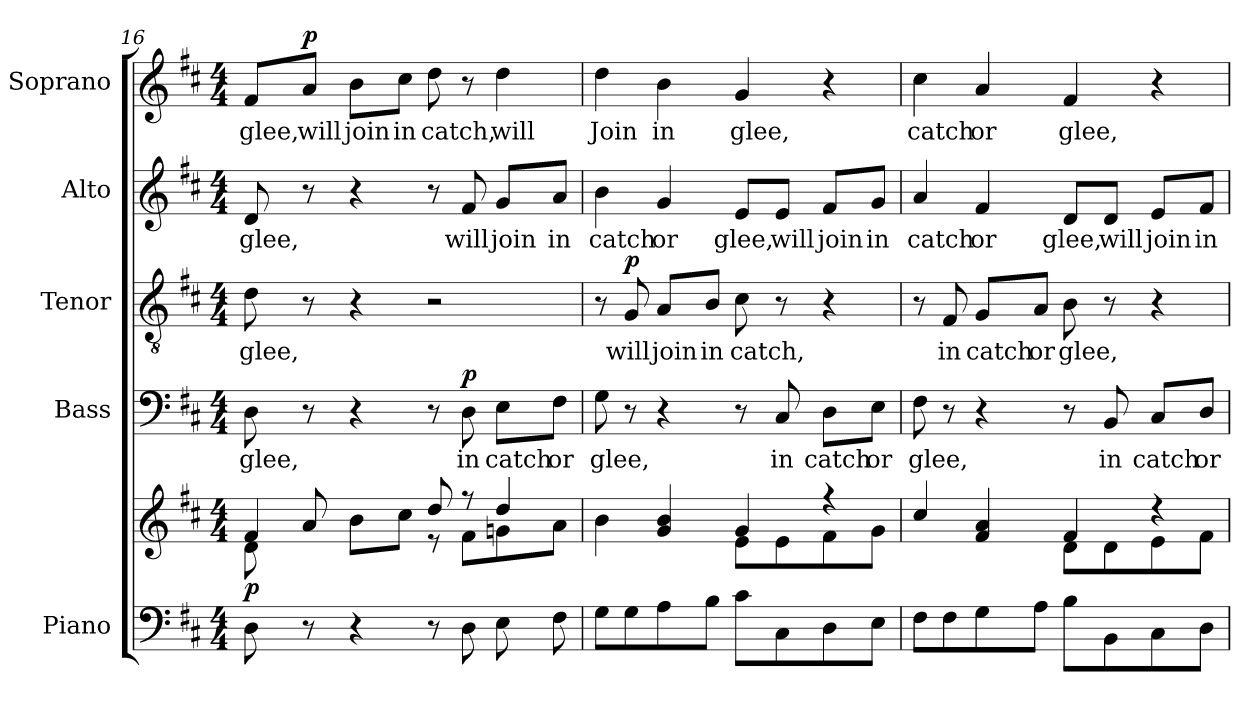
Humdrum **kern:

**kern	**kern	**dynam	**kern	**text	**dynam	**kern	**text	**dynam	**kern	**text	**kern	**text	**dynam
*part5	*part5	*part5	*part4	*part4	*part4	*part3	*part3	*part3	*part2	*part2	*part1	*part1	*part1
*staff6	*staff5	*staff5/6	*staff4	*staff4	*staff4	*staff3	*staff3	*staff3	*staff2	*staff2	*staff1	*staff1	*staff1
*I"Piano	*	*	*I"Bass	*	*	*I"Tenor	*	*	*I"Alto	*	*I"Soprano	*	*
*I'Pno.	*	*	*I'B.	*	*	*I'T.	*	*	*I'A.	*	*I'S.	*	*
*clefF4	*clefG2	*	*clefF4	*	*	*clefGv2	*	*	*clefG2	*	*clefG2	*	*
*	*	*	*	*	*	*ITrd7c12	*	*	*	*	*	*	*
*k[f#c#]	*k[f#c#]	*	*k[f#c#]	*	*	*k[f#c#]	*	*	*k[f#c#]	*	*k[f#c#]	*	*
*D:	*D:	*	*D:	*	*	*D:	*	*	*D:	*	*D:	*	*
*M4/4	*M4/4	*	*M4/4	*	*	*M4/4	*	*	*M4/4	*	*M4/4	*	*
=16	=16	=16	=16	=16	=16	=16	=16	=16	=16	=16	=16	=16	=16
*	*^	*	*	*	*	*	*	*	*	*	*	*	*
*	*	*^	*	*	*	*	*	*	*	*	*	*	*	*
!	!	!	!	!	!	!LO:LY:b:color=#000000	!	!	!	!	!	!	!	!	!
!	!	!	!	!	!	!	!	!	!LO:LY:b:color=#000000	!	!	!	!	!	!
!	!	!	!	!	!	!	!	!	!	!	!	!LO:LY:b:color=#000000	!	!	!
!	!	!	!	!	!	!	!	!	!	!	!	!	!	!LO:LY:b:color=#000000	!
8Di\	4f#i/	8di\	8ryy	p	8Di\	glee,	.	8Di\	glee,	.	8di/	glee,	8f#i/L	glee,	.
!	!	!	!	!	!	!	!	!	!	!	!	!	!	!LO:LY:b:color=#000000	!
8r	.	8ryy	8ai/	.	8r	.	.	8r	.	.	8r	.	8ai/J	will	p
!	!	!	!	!	!	!	!	!	!	!	!	!	!	!LO:LY:b:color=#000000	!
4r	4ryy	8bi\L	4ryy	.	4r	.	.	4r	.	.	4r	.	8bi\L	join	.
!	!	!	!	!	!	!	!	!	!	!	!	!	!	!LO:LY:b:color=#000000	!
.	.	8cc#i\J	.	.	.	.	.	.	.	.	.	.	8cc#i\J	in	.
!	!	!	!	!	!	!	!	!	!	!	!	!	!	!LO:LY:b:color=#000000	!
8r	8ddi/	2ryy	8r	.	8r	.	.	2r	.	.	8r	.	8ddi\	catch,	.
!	!	!	!	!	!	!LO:LY:b:color=#000000	!	!	!	!	!	!	!	!	!
!	!	!	!	!	!	!	!	!	!	!	!	!LO:LY:b:color=#000000	!	!	!
8Di\	8r	.	8f#i\L	.	8Di\	in	p	.	.	.	8f#i/	will	8r	.	.
!	!	!	!	!	!	!LO:LY:b:color=#000000	!	!	!	!	!	!	!	!	!
!	!	!	!	!	!	!	!	!	!	!	!	!LO:LY:b:color=#000000	!	!	!
!	!	!	!	!	!	!	!	!	!	!	!	!	!	!LO:LY:b:color=#000000	!
8Ei\	4ddi/	.	8gni\	.	8Ei\L	catch	.	.	.	.	8gi/L	join	4ddi\	will	.
!	!	!	!	!	!	!LO:LY:b:color=#000000	!	!	!	!	!	!	!	!	!
!	!	!	!	!	!	!	!	!	!	!	!	!LO:LY:b:color=#000000	!	!	!
8F#i\	.	.	8ai\J	.	8F#i\J	or	.	.	.	.	8ai/J	in	.	.	.
*	*	*v	*v	*	*	*	*	*	*	*	*	*	*	*	*
!!LO:LB:g=z
=17	=17	=17	=17	=17	=17	=17	=17	=17	=17	=17	=17	=17	=17	=17
*	*	*^	*	*	*	*	*	*	*	*	*	*	*	*
!	!	!	!	!	!	!LO:LY:b:color=#000000	!	!	!	!	!	!	!	!	!
*	*	*v	*v	*	*	*	*	*	*	*	*	*	*	*	*
*	*	*^	*	*	*	*	*	*	*	*	*	*	*	*
!	!	!	!	!	!	!	!	!	!	!	!	!LO:LY:b:color=#000000	!	!	!
*	*	*v	*v	*	*	*	*	*	*	*	*	*	*	*	*
*	*	*^	*	*	*	*	*	*	*	*	*	*	*	*
!	!	!	!	!	!	!	!	!	!	!	!	!	!	!LO:LY:b:color=#000000	!
*	*	*v	*v	*	*	*	*	*	*	*	*	*	*	*	*
8Gi\L	4bi\	2ryy	.	8Gi\	glee,	.	8r	.	.	4bi\	catch	4ddi\	Join	.
!	!	!	!	!	!	!	!	!LO:LY:b:color=#000000	!	!	!	!	!	!
8Gi\	.	.	.	8r	.	.	8GGi/	will	p	.	.	.	.	.
!	!	!	!	!	!	!	!	!LO:LY:b:color=#000000	!	!	!	!	!	!
!	!	!	!	!	!	!	!	!	!	!	!LO:LY:b:color=#000000	!	!	!
!	!	!	!	!	!	!	!	!	!	!	!	!	!LO:LY:b:color=#000000	!
8Ai\	4gi/ 4bi	.	.	4r	.	.	8AAi/L	join	.	4gi/	or	4bi\	in	.
!	!	!	!	!	!	!	!	!LO:LY:b:color=#000000	!	!	!	!	!	!
8Bi\J	.	.	.	.	.	.	8BBi/J	in	.	.	.	.	.	.
!	!	!	!	!	!	!	!	!LO:LY:b:color=#000000	!	!	!	!	!	!
!	!	!	!	!	!	!	!	!	!	!	!LO:LY:b:color=#000000	!	!	!
!	!	!	!	!	!	!	!	!	!	!	!	!	!LO:LY:b:color=#000000	!
8c#i\L	4gi/	8ei\L	.	8r	.	.	8C#i\	catch,	.	8ei/L	glee,	4gi/	glee,	.
!	!	!	!	!	!LO:LY:b:color=#000000	!	!	!	!	!	!	!	!	!
!	!	!	!	!	!	!	!	!	!	!	!LO:LY:b:color=#000000	!	!	!
8C#i\	.	8ei\	.	8C#i/	in	.	8r	.	.	8ei/J	will	.	.	.
!	!	!	!	!	!LO:LY:b:color=#000000	!	!	!	!	!	!	!	!	!
!	!	!	!	!	!	!	!	!	!	!	!LO:LY:b:color=#000000	!	!	!
8Di\	4r	8f#i\	.	8Di\L	catch	.	4r	.	.	8f#i/L	join	4r	.	.
!	!	!	!	!	!LO:LY:b:color=#000000	!	!	!	!	!	!	!	!	!
!	!	!	!	!	!	!	!	!	!	!	!LO:LY:b:color=#000000	!	!	!
8Ei\J	.	8gi\J	.	8Ei\J	or	.	.	.	.	8gi/J	in	.	.	.
=18	=18	=18	=18	=18	=18	=18	=18	=18	=18	=18	=18	=18	=18	=18
!	!	!	!	!	!LO:LY:b:color=#000000	!	!	!	!	!	!	!	!	!
!	!	!	!	!	!	!	!	!	!	!	!LO:LY:b:color=#000000	!	!	!
!	!	!	!	!	!	!	!	!	!	!	!	!	!LO:LY:b:color=#000000	!
8F#i\L	4cc#i/	2ryy	.	8F#i\	glee,	.	8r	.	.	4ai/	catch	4cc#i\	catch	.
!	!	!	!	!	!	!	!	!LO:LY:b:color=#000000	!	!	!	!	!	!
8F#i\	.	.	.	8r	.	.	8FF#i/	in	.	.	.	.	.	.
!	!	!	!	!	!	!	!	!LO:LY:b:color=#000000	!	!	!	!	!	!
!	!	!	!	!	!	!	!	!	!	!	!LO:LY:b:color=#000000	!	!	!
!	!	!	!	!	!	!	!	!	!	!	!	!	!LO:LY:b:color=#000000	!
8Gi\	4f#i/ 4ai	.	.	4r	.	.	8GGi/L	catch	.	4f#i/	or	4ai/	or	.
!	!	!	!	!	!	!	!	!LO:LY:b:color=#000000	!	!	!	!	!	!
8Ai\J	.	.	.	.	.	.	8AAi/J	or	.	.	.	.	.	.
!	!	!	!	!	!	!	!	!LO:LY:b:color=#000000	!	!	!	!	!	!
!	!	!	!	!	!	!	!	!	!	!	!LO:LY:b:color=#000000	!	!	!
!	!	!	!	!	!	!	!	!	!	!	!	!	!LO:LY:b:color=#000000	!
8Bi\L	4f#i/	8di\L	.	8r	.	.	8BBi\	glee,	.	8di/L	glee,	4f#i/	glee,	.
!	!	!	!	!	!LO:LY:b:color=#000000	!	!	!	!	!	!	!	!	!
!	!	!	!	!	!	!	!	!	!	!	!LO:LY:b:color=#000000	!	!	!
8BBi\	.	8di\	.	8BBi/	in	.	8r	.	.	8di/J	will	.	.	.
!	!	!	!	!	!LO:LY:b:color=#000000	!	!	!	!	!	!	!	!	!
!	!	!	!	!	!	!	!	!	!	!	!LO:LY:b:color=#000000	!	!	!
8C#i\	4r	8ei\	.	8C#i/L	catch	.	4r	.	.	8ei/L	join	4r	.	.
!	!	!	!	!	!LO:LY:b:color=#000000	!	!	!	!	!	!	!	!	!
!	!	!	!	!	!	!	!	!	!	!	!LO:LY:b:color=#000000	!	!	!
8Di\J	.	8f#i\J	.	8Di/J	or	.	.	.	.	8f#i/J	in	.	.	.
*	*v	*v	*	*	*	*	*	*	*	*	*	*	*	*
=	=	=	=	=	=	=	=	=	=	=	=	=	=
*-	*-	*-	*-	*-	*-	*-	*-	*-	*-	*-	*-	*-	*-
